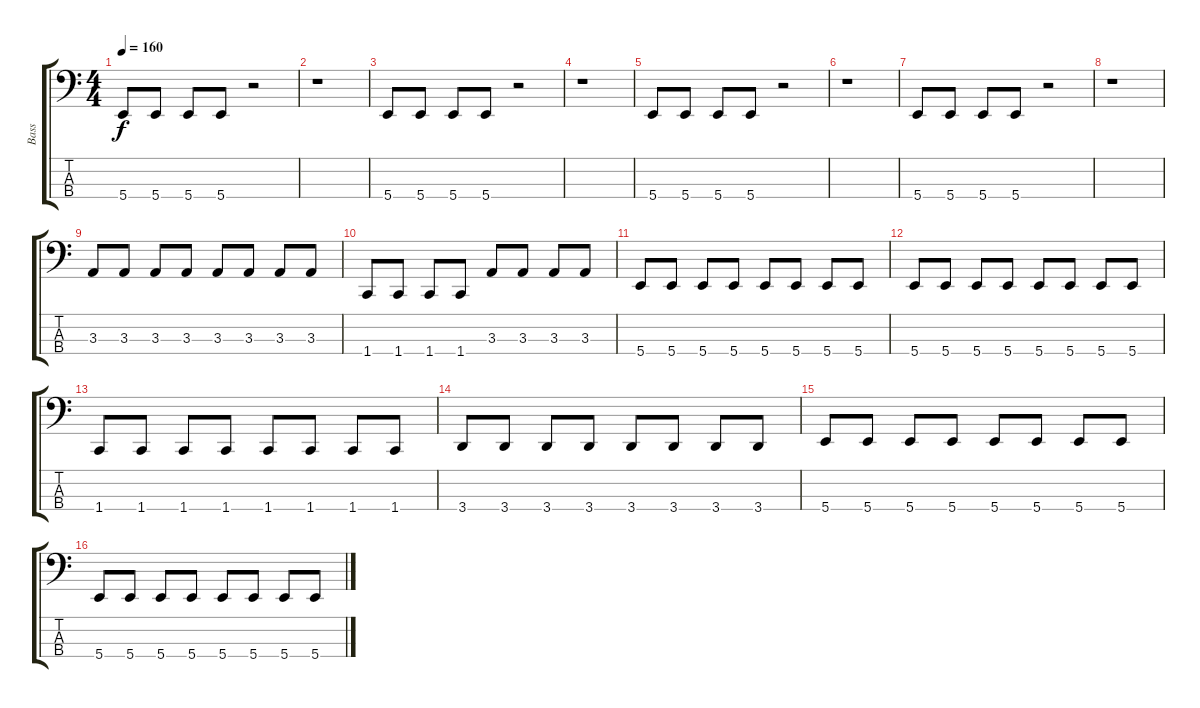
\track ("Bass" "Bass") {instrument electricbassfinger}
\staff {score tabs}
\tuning (E2 B1 Gb1 B0) {hide}
\ts (4 4)
\tempo 160
\clef f4
\ks c
5.4.8{dy f} 5.4.8 5.4.8 5.4.8 r.2 |
r.1 |
5.4.8 5.4.8 5.4.8 5.4.8 r.2 |
r.1 |
5.4.8 5.4.8 5.4.8 5.4.8 r.2 |
r.1 |
5.4.8 5.4.8 5.4.8 5.4.8 r.2 |
r.1 |
3.3.8 3.3.8 3.3.8 3.3.8 3.3.8 3.3.8 3.3.8 3.3.8 |
1.4.8 1.4.8 1.4.8 1.4.8 3.3.8 3.3.8 3.3.8 3.3.8 |
5.4.8 5.4.8 5.4.8 5.4.8 5.4.8 5.4.8 5.4.8 5.4.8 |
5.4.8 5.4.8 5.4.8 5.4.8 5.4.8 5.4.8 5.4.8 5.4.8 |
1.4.8 1.4.8 1.4.8 1.4.8 1.4.8 1.4.8 1.4.8 1.4.8 |
3.4.8 3.4.8 3.4.8 3.4.8 3.4.8 3.4.8 3.4.8 3.4.8 |
5.4.8 5.4.8 5.4.8 5.4.8 5.4.8 5.4.8 5.4.8 5.4.8 |
5.4.8 5.4.8 5.4.8 5.4.8 5.4.8 5.4.8 5.4.8 5.4.8
